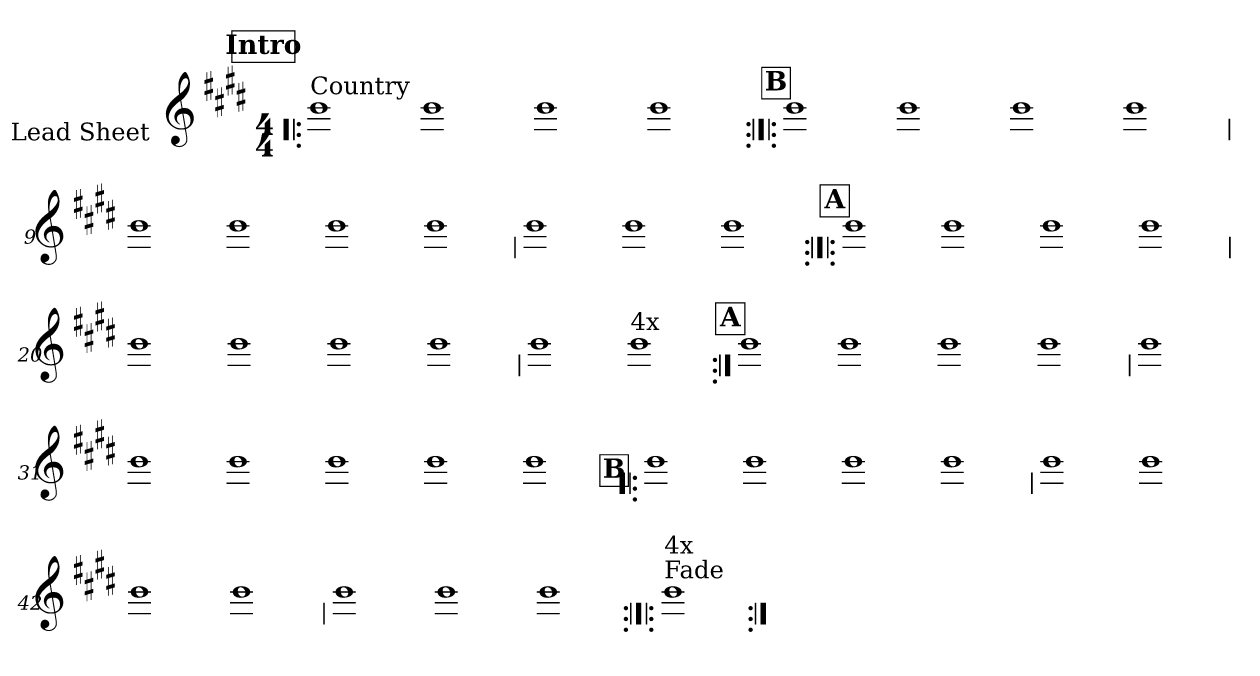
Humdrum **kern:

**kern
*part1
*staff1
*I"Lead Sheet
*stria0
*clefG2
*k[f#c#g#d#]
*c#:
*M4/4
*MM215
!!LO:REH:place=s1:a:t=Intro
=1!|:
!LO:TX:a:t=Country
1b
=2-
1b
=3-
1b
=4-
1b
!!LO:LB:g=z
!!LO:REH:place=s1:a:t=B
=5:|!|:
1b
=6-
1b
=7-
1b
=8-
1b
!!LO:LB:g=z
=9
1b
=10-
1b
=11-
1b
=12-
1b
!!LO:LB:g=z
=13
1b
=14-
1b
=15-
1b
!!LO:LB:g=z
!!LO:REH:place=s1:a:t=A
=16:|!|:
1b
=17-
1b
=18-
1b
=19-
1b
!!LO:LB:g=z
=20
1b
=21-
1b
=22-
1b
=23-
1b
!!LO:LB:g=z
=24
1b
=25-
!LO:TX:a:t=4x
1b
!!LO:LB:g=z
!!LO:REH:place=s1:a:t=A
=26:|!
1b
=27-
1b
=28-
1b
=29-
1b
!!LO:LB:g=z
=30
1b
=31-
1b
=32-
1b
=33-
1b
=34-
1b
=35-
1b
!!LO:LB:g=z
!!LO:REH:place=s1:a:t=B
=36!|:
1b
=37-
1b
=38-
1b
=39-
1b
!!LO:LB:g=z
=40
1b
=41-
1b
=42-
1b
=43-
1b
!!LO:LB:g=z
=44
1b
=45-
1b
=46-
1b
=47:|!|:
!LO:TX:a:t=Fade
!LO:TX:a:t=4x
1b
=:|!
*-
